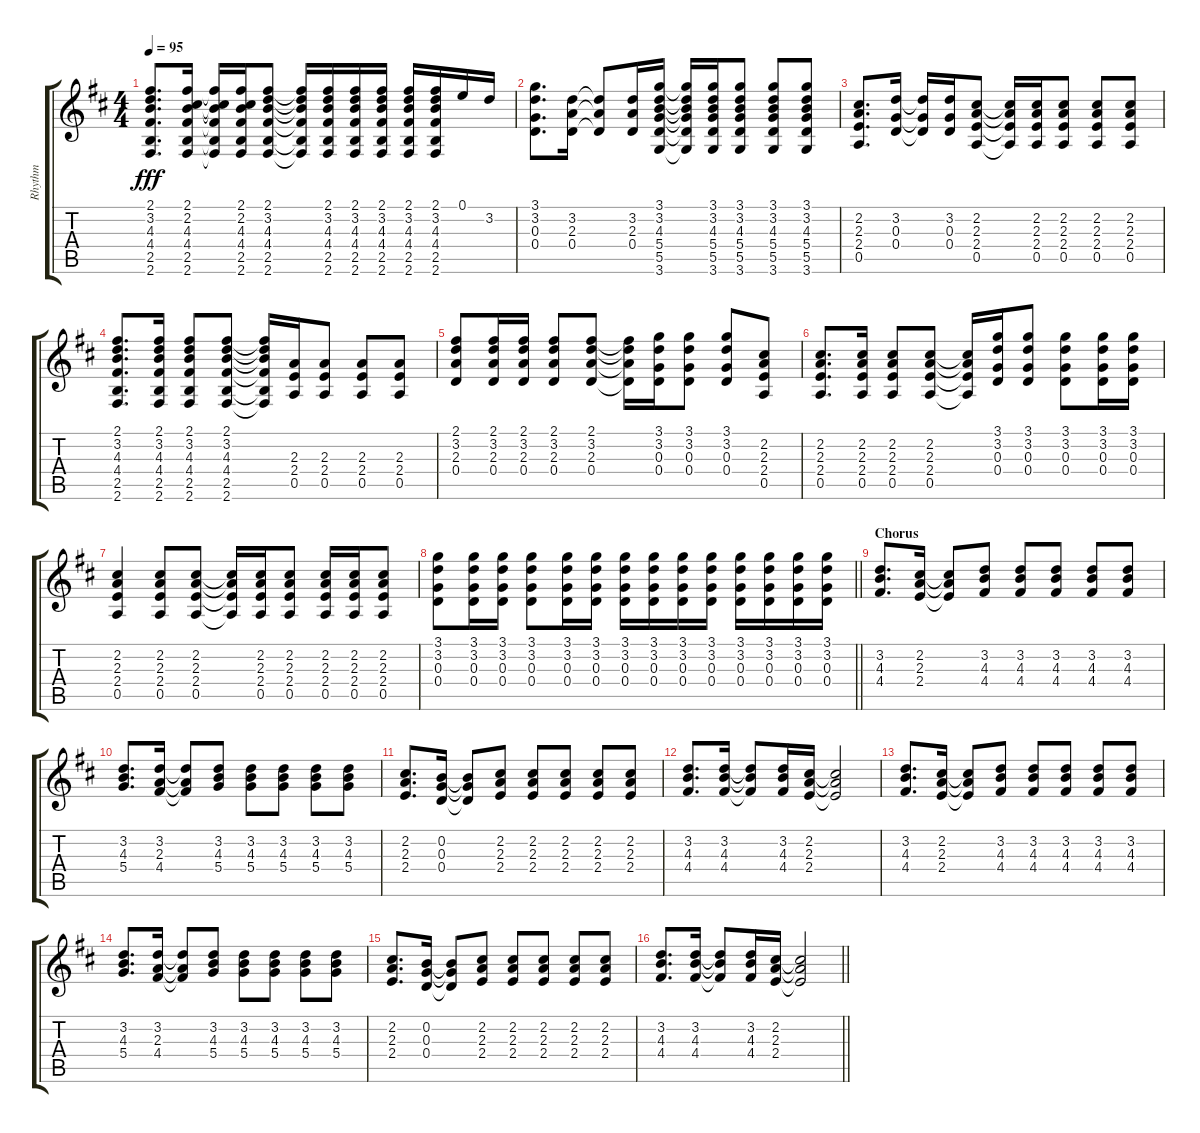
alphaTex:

\track ("Rhythm" "Rhythm") {instrument distortionguitar}
\staff {score tabs}
\tuning (E4 B3 G3 D3 A2 E2) {hide}
\ts (4 4)
\tempo 95
\clef g2
\ks d
(2.1 3.2 4.3 4.4 2.5 2.6).8{d dy fff} (2.1 2.2 4.3 4.4 2.5 2.6).16 (2.1{t} 2.2{t} 4.3{t} 4.4{t} 2.5{t} 2.6{t}).16 (2.1 2.2 4.3 4.4 2.5 2.6).16 (2.1 3.2 4.3 4.4 2.5 2.6).8 (2.1{t} 3.2{t} 4.3{t} 4.4{t} 2.5{t} 2.6{t}).16 (2.1 3.2 4.3 4.4 2.5 2.6).16 (2.1 3.2 4.3 4.4 2.5 2.6).16 (2.1 3.2 4.3 4.4 2.5 2.6).16 (2.1 3.2 4.3 4.4 2.5 2.6).16 (2.1 3.2 4.3 4.4 2.5 2.6).16 0.1.16 3.2.16 |
(3.1 3.2 0.3 0.4).8{d} (3.2 2.3 0.4).16 (3.2{t} 2.3{t} 0.4{t}).8 (3.2 2.3 0.4).16 (3.1 3.2 4.3 5.4 5.5 3.6).16 (3.1{t} 3.2{t} 4.3{t} 5.4{t} 5.5{t} 3.6{t}).16 (3.1 3.2 4.3 5.4 5.5 3.6).16 (3.1 3.2 4.3 5.4 5.5 3.6).8 (3.1 3.2 4.3 5.4 5.5 3.6).8 (3.1 3.2 4.3 5.4 5.5 3.6).8 |
(2.2 2.3 2.4 0.5).8{d} (3.2 0.3 0.4).16 (3.2{t} 0.3{t} 0.4{t}).16 (3.2 0.3 0.4).16 (2.2 2.3 2.4 0.5).8 (2.2{t} 2.3{t} 2.4{t} 0.5{t}).16 (2.2 2.3 2.4 0.5).16 (2.2 2.3 2.4 0.5).8 (2.2 2.3 2.4 0.5).8 (2.2 2.3 2.4 0.5).8 |
(2.1 3.2 4.3 4.4 2.5 2.6).8{d} (2.1 3.2 4.3 4.4 2.5 2.6).16 (2.1 3.2 4.3 4.4 2.5 2.6).8 (2.1 3.2 4.3 4.4 2.5 2.6).8 (2.1{t} 3.2{t} 4.3{t} 4.4{t} 2.5{t} 2.6{t}).16 (2.3 2.4 0.5).16{instrument distortionguitar} (2.3 2.4 0.5).8 (2.3 2.4 0.5).8 (2.3 2.4 0.5).8 |
(2.1 3.2 2.3 0.4).8{instrument acousticguitarsteel} (2.1 3.2 2.3 0.4).16 (2.1 3.2 2.3 0.4).16 (2.1 3.2 2.3 0.4).8 (2.1 3.2 2.3 0.4).8 (2.1{t} 3.2{t} 2.3{t} 0.4{t}).16 (3.1 3.2 0.3 0.4).16 (3.1 3.2 0.3 0.4).8 (3.1 3.2 0.3 0.4).8 (2.2 2.3 2.4 0.5).8 |
(2.2 2.3 2.4 0.5).8{d} (2.2 2.3 2.4 0.5).16 (2.2 2.3 2.4 0.5).8 (2.2 2.3 2.4 0.5).8 (2.2{t} 2.3{t} 2.4{t} 0.5{t}).16 (3.1 3.2 0.3 0.4).16 (3.1 3.2 0.3 0.4).8 (3.1 3.2 0.3 0.4).8 (3.1 3.2 0.3 0.4).16 (3.1 3.2 0.3 0.4).16 |
(2.2 2.3 2.4 0.5).4 (2.2 2.3 2.4 0.5).8 (2.2 2.3 2.4 0.5).8 (2.2{t} 2.3{t} 2.4{t} 0.5{t}).16 (2.2 2.3 2.4 0.5).16 (2.2 2.3 2.4 0.5).8 (2.2 2.3 2.4 0.5).16 (2.2 2.3 2.4 0.5).16 (2.2 2.3 2.4 0.5).8 |
\barLineRight lightlight
(3.1 3.2 0.3 0.4).8 (3.1 3.2 0.3 0.4).16 (3.1 3.2 0.3 0.4).16 (3.1 3.2 0.3 0.4).8 (3.1 3.2 0.3 0.4).16 (3.1 3.2 0.3 0.4).16 (3.1 3.2 0.3 0.4).16 (3.1 3.2 0.3 0.4).16 (3.1 3.2 0.3 0.4).16 (3.1 3.2 0.3 0.4).16 (3.1 3.2 0.3 0.4).16 (3.1 3.2 0.3 0.4).16 (3.1 3.2 0.3 0.4).16 (3.1 3.2 0.3 0.4).16 |
\section ("" "Chorus")
(3.2 4.3 4.4).8{d instrument distortionguitar} (2.2 2.3 2.4).16 (2.2{t} 2.3{t} 2.4{t}).8 (3.2 4.3 4.4).8 (3.2 4.3 4.4).8 (3.2 4.3 4.4).8 (3.2 4.3 4.4).8 (3.2 4.3 4.4).8 |
(3.2 4.3 5.4).8{d} (3.2 2.3 4.4).16 (3.2{t} 2.3{t} 4.4{t}).8 (3.2 4.3 5.4).8 (3.2 4.3 5.4).8 (3.2 4.3 5.4).8 (3.2 4.3 5.4).8 (3.2 4.3 5.4).8 |
(2.2 2.3 2.4).8{d} (0.2 0.3 0.4).16 (0.2{t} 0.3{t} 0.4{t}).8 (2.2 2.3 2.4).8 (2.2 2.3 2.4).8 (2.2 2.3 2.4).8 (2.2 2.3 2.4).8 (2.2 2.3 2.4).8 |
(3.2 4.3 4.4).8{d} (3.2 4.3 4.4).16 (3.2{t} 4.3{t} 4.4{t}).8 (3.2 4.3 4.4).16 (2.2 2.3 2.4).16 (2.2{t} 2.3{t} 2.4{t}).2 |
(3.2 4.3 4.4).8{d} (2.2 2.3 2.4).16 (2.2{t} 2.3{t} 2.4{t}).8 (3.2 4.3 4.4).8 (3.2 4.3 4.4).8 (3.2 4.3 4.4).8 (3.2 4.3 4.4).8 (3.2 4.3 4.4).8 |
(3.2 4.3 5.4).8{d} (3.2 2.3 4.4).16 (3.2{t} 2.3{t} 4.4{t}).8 (3.2 4.3 5.4).8 (3.2 4.3 5.4).8 (3.2 4.3 5.4).8 (3.2 4.3 5.4).8 (3.2 4.3 5.4).8 |
(2.2 2.3 2.4).8{d} (0.2 0.3 0.4).16 (0.2{t} 0.3{t} 0.4{t}).8 (2.2 2.3 2.4).8 (2.2 2.3 2.4).8 (2.2 2.3 2.4).8 (2.2 2.3 2.4).8 (2.2 2.3 2.4).8 |
\barLineRight lightlight
(3.2 4.3 4.4).8{d} (3.2 4.3 4.4).16 (3.2{t} 4.3{t} 4.4{t}).8 (3.2 4.3 4.4).16 (2.2 2.3 2.4).16 (2.2{t} 2.3{t} 2.4{t}).2
